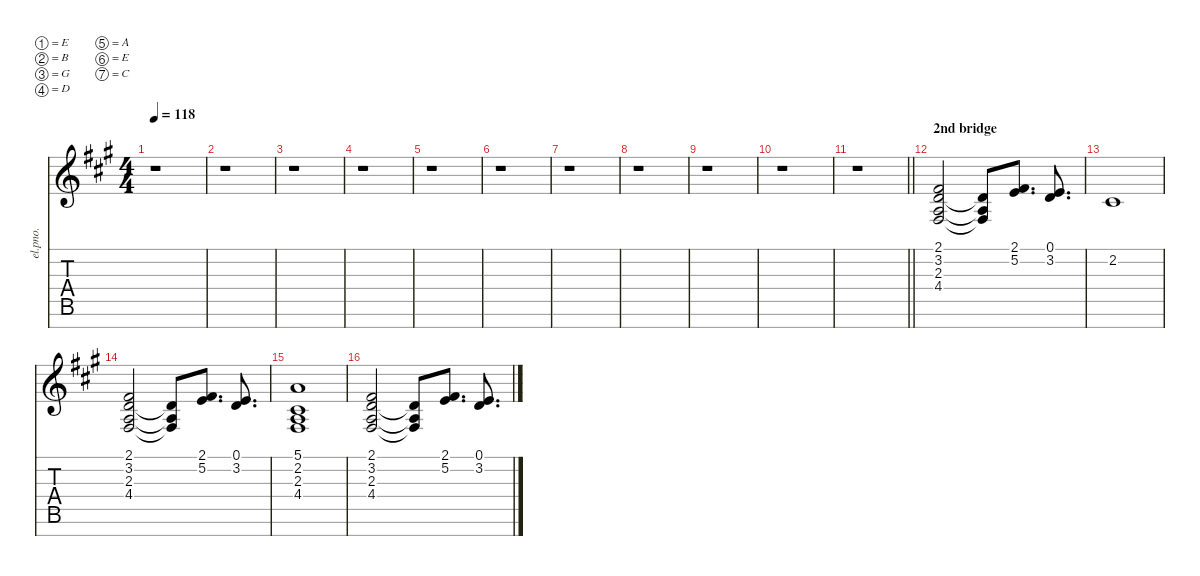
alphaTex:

\defaultSystemsLayout 4
\hideDynamics
\bracketExtendMode nobrackets
\otherSystemsTrackNameOrientation horizontal
\track ("rhodes" "el.pno.") {instrument electricpiano1}
\staff {score tabs}
\tuning (E4 B3 G3 D3 A2 E2 C-1)
\ts (4 4)
\tempo 118
\clef g2
\ks f#minor
r.1{dy mp} |
r.1 |
r.1 |
r.1 |
r.1 |
r.1 |
r.1 |
r.1 |
r.1 |
r.1 |
\barLineRight lightlight
r.1 |
\section ("" "2nd bridge")
(2.1{acc #} 3.2{acc forcenatural} 2.3{acc forcenatural} 4.4{acc #}).2 (3.2{t acc forcenatural} 2.3{t acc forcenatural} 4.4{t acc #}).8{dy f} (2.1{acc #} 5.2{acc forcenatural}).8{d dy mp} (0.1{acc forcenatural} 3.2{acc forcenatural}).8{d} |
2.2{acc #}.1{dy mf} |
(2.1{acc #} 3.2{acc forcenatural} 2.3{acc forcenatural} 4.4{acc #}).2{dy mp} (3.2{t acc forcenatural} 2.3{t acc forcenatural} 4.4{t acc #}).8{dy f} (2.1{acc #} 5.2{acc forcenatural}).8{d dy mp} (0.1{acc forcenatural} 3.2{acc forcenatural}).8{d} |
(5.1{acc forcenatural} 2.2{acc #} 2.3{acc forcenatural} 4.4{acc #}).1 |
(2.1{acc #} 3.2{acc forcenatural} 2.3{acc forcenatural} 4.4{acc #}).2 (3.2{t acc forcenatural} 2.3{t acc forcenatural} 4.4{t acc #}).8{dy f} (2.1{acc #} 5.2{acc forcenatural}).8{d dy mp} (0.1{acc forcenatural} 3.2{acc forcenatural}).8{d}
